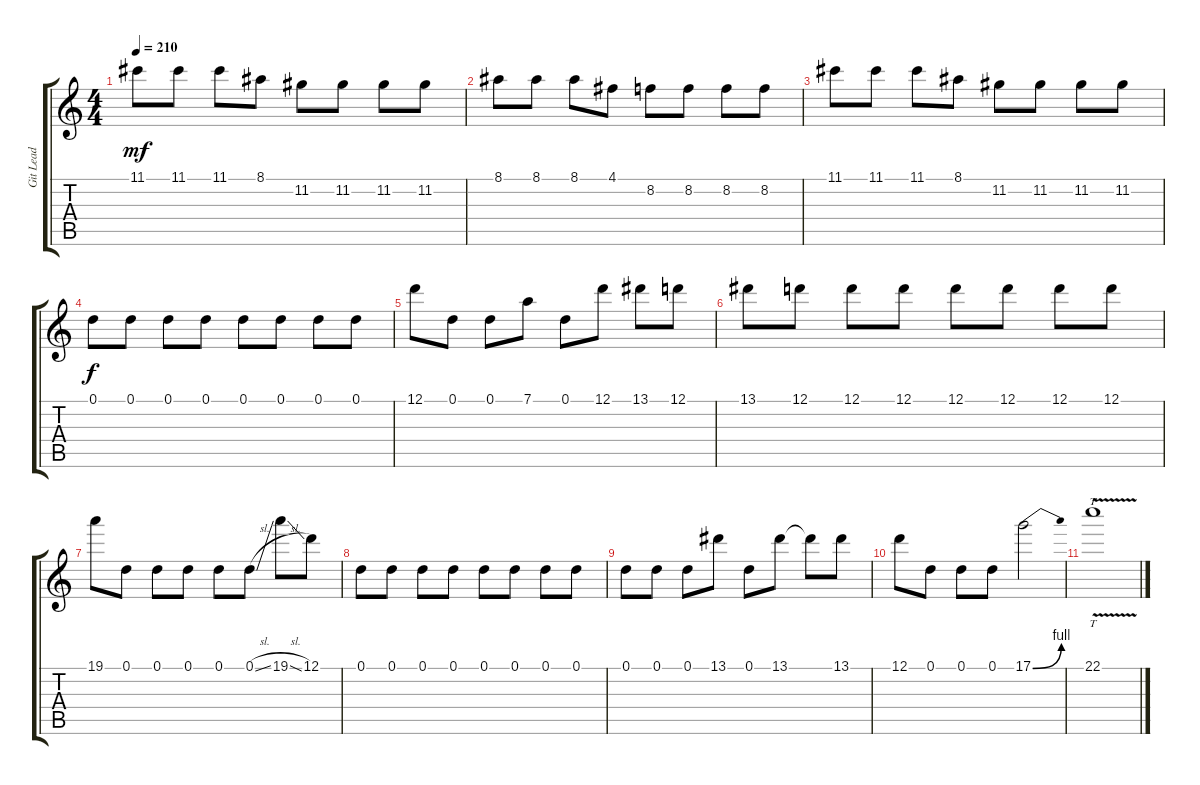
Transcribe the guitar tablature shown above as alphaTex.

\track ("Git Lead" "Git Lead") {instrument overdrivenguitar}
\staff {score tabs}
\tuning (D4 A3 F3 C3 G2 D2) {hide}
\ts (4 4)
\tempo 210
\clef g2
\ks c
11.1.8{dy mf} 11.1.8 11.1.8 8.1.8 11.2.8 11.2.8 11.2.8 11.2.8 |
8.1.8 8.1.8 8.1.8 4.1.8 8.2.8 8.2.8 8.2.8 8.2.8 |
11.1.8 11.1.8 11.1.8 8.1.8 11.2.8 11.2.8 11.2.8 11.2.8 |
0.1.8{dy f} 0.1.8 0.1.8 0.1.8 0.1.8 0.1.8 0.1.8 0.1.8 |
12.1.8 0.1.8 0.1.8 7.1.8 0.1.8 12.1.8 13.1.8 12.1.8 |
13.1.8 12.1.8 12.1.8 12.1.8 12.1.8 12.1.8 12.1.8 12.1.8 |
19.1.8 0.1.8 0.1.8 0.1.8 0.1.8 0.1{sl}.8 19.1{sl}.8 12.1.8 |
0.1.8 0.1.8 0.1.8 0.1.8 0.1.8 0.1.8 0.1.8 0.1.8 |
0.1.8 0.1.8 0.1.8 13.1.8 0.1.8 13.1.8 13.1{t}.8 13.1.8 |
12.1.8 0.1.8 0.1.8 0.1.8 17.1{be (bend 0 0 60 4)}.2 |
22.1{v}.1{tt}
